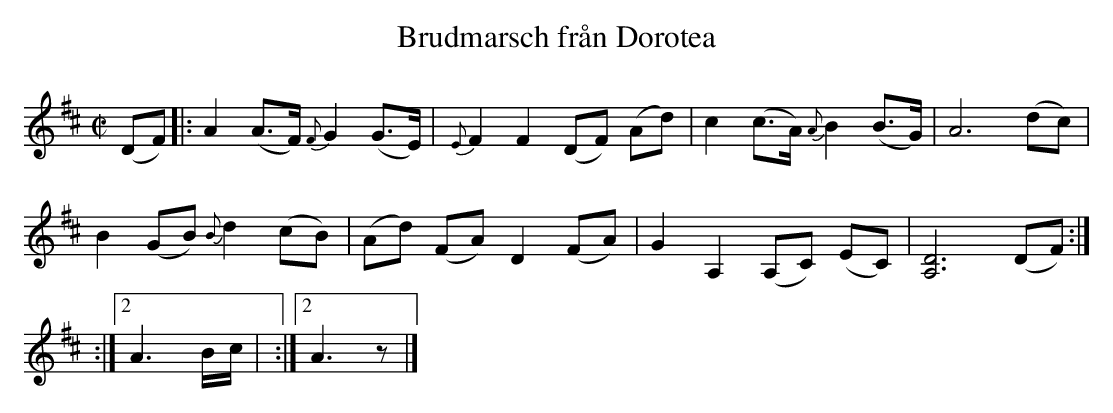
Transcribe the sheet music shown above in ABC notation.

X:1
T: Brudmarsch från Dorotea
M: C|
L: 1/8
K: D
(DF) |: A2(A>F) {F}G2(G>E) | {E}F2F2 (DF) (Ad) | c2(c>A) {A}B2(B>G) | A6 (dc) |
B2(GB) {B}d2(cB) | (Ad) (FA) D2(FA) | G2A,2 (A,C) (EC) | [A,D]6 (DF) :|
:|2 A3 B/c/ | :|2 A3 z |]
